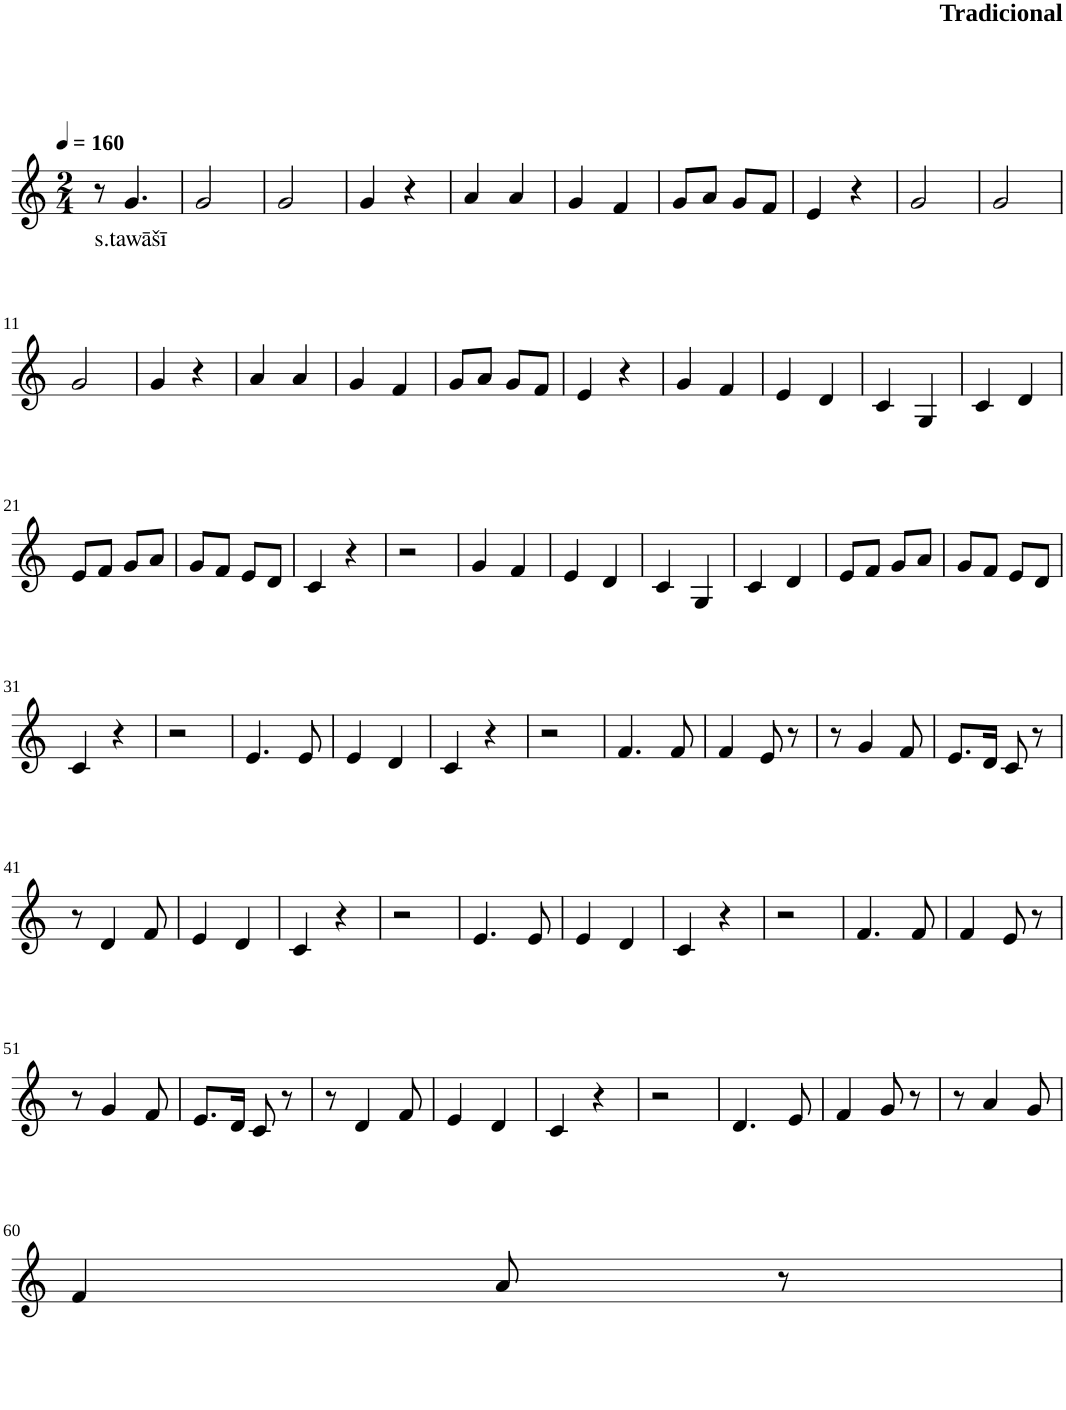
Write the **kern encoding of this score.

**kern	**text
*part1	*part1
*staff1	*staff1
*I"Violin	*
*clefG2	*
*k[]	*
*M2/4	*
*MM160	*
=1	=1
8r	.
!	!LO:LY:b
4.g/	s.tawāšī
=2	=2
2g/	.
=3	=3
2g/	.
=4	=4
4g/	.
4r	.
=5	=5
4a/	.
4a/	.
=6	=6
4g/	.
4f/	.
=7	=7
8g/L	.
8a/J	.
8g/L	.
8f/J	.
=8	=8
4e/	.
4r	.
=9	=9
2g/	.
=10	=10
2g/	.
!!LO:LB:g=z
=11	=11
2g/	.
=12	=12
4g/	.
4r	.
=13	=13
4a/	.
4a/	.
=14	=14
4g/	.
4f/	.
=15	=15
8g/L	.
8a/J	.
8g/L	.
8f/J	.
=16	=16
4e/	.
4r	.
=17	=17
4g/	.
4f/	.
=18	=18
4e/	.
4d/	.
=19	=19
4c/	.
4G/	.
=20	=20
4c/	.
4d/	.
!!LO:LB:g=z
=21	=21
8e/L	.
8f/J	.
8g/L	.
8a/J	.
=22	=22
8g/L	.
8f/J	.
8e/L	.
8d/J	.
=23	=23
4c/	.
4r	.
=24	=24
2r	.
=25	=25
4g/	.
4f/	.
=26	=26
4e/	.
4d/	.
=27	=27
4c/	.
4G/	.
=28	=28
4c/	.
4d/	.
=29	=29
8e/L	.
8f/J	.
8g/L	.
8a/J	.
=30	=30
8g/L	.
8f/J	.
8e/L	.
8d/J	.
!!LO:LB:g=z
=31	=31
4c/	.
4r	.
=32	=32
2r	.
=33	=33
4.e/	.
8e/	.
=34	=34
4e/	.
4d/	.
=35	=35
4c/	.
4r	.
=36	=36
2r	.
=37	=37
4.f/	.
8f/	.
=38	=38
4f/	.
8e/	.
8r	.
=39	=39
8r	.
4g/	.
8f/	.
=40	=40
8.e/L	.
16d/Jk	.
8c/	.
8r	.
!!LO:LB:g=z
=41	=41
8r	.
4d/	.
8f/	.
=42	=42
4e/	.
4d/	.
=43	=43
4c/	.
4r	.
=44	=44
2r	.
=45	=45
4.e/	.
8e/	.
=46	=46
4e/	.
4d/	.
=47	=47
4c/	.
4r	.
=48	=48
2r	.
=49	=49
4.f/	.
8f/	.
=50	=50
4f/	.
8e/	.
8r	.
!!LO:LB:g=z
=51	=51
8r	.
4g/	.
8f/	.
=52	=52
8.e/L	.
16d/Jk	.
8c/	.
8r	.
=53	=53
8r	.
4d/	.
8f/	.
=54	=54
4e/	.
4d/	.
=55	=55
4c/	.
4r	.
=56	=56
2r	.
=57	=57
4.d/	.
8e/	.
=58	=58
4f/	.
8g/	.
8r	.
=59	=59
8r	.
4a/	.
8g/	.
!!LO:LB:g=z
=60	=60
4f/	.
8a/	.
8r	.
=	=
*-	*-
